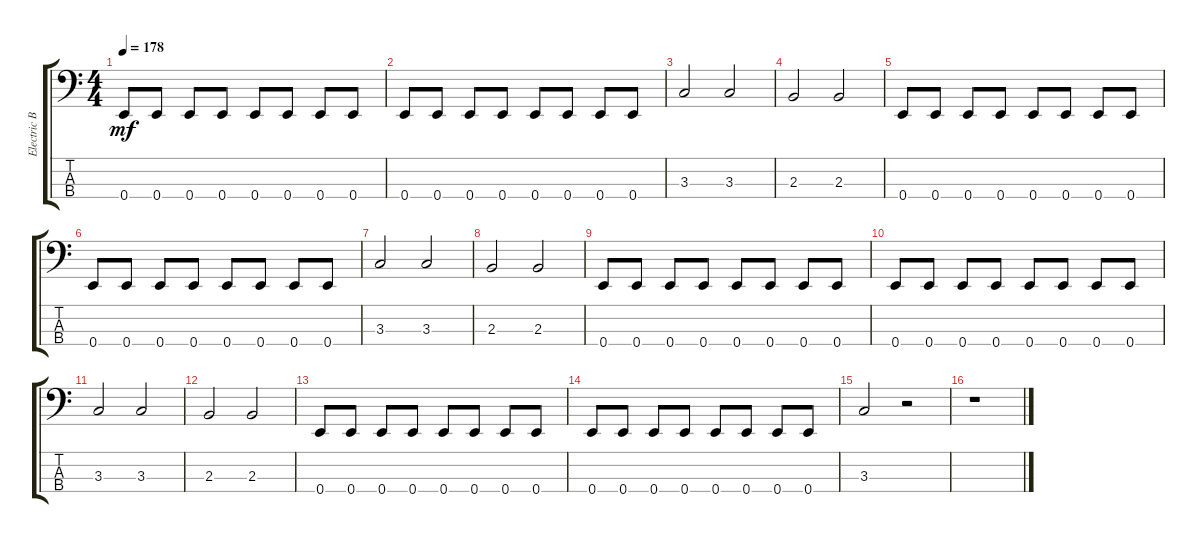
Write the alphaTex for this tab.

\track ("Electric Bass" "Electric B") {instrument electricbassfinger}
\staff {score tabs}
\tuning (G2 D2 A1 E1) {hide}
\ts (4 4)
\tempo 178
\clef f4
\ks c
0.4.8{dy mf} 0.4.8 0.4.8 0.4.8 0.4.8 0.4.8 0.4.8 0.4.8 |
0.4.8 0.4.8 0.4.8 0.4.8 0.4.8 0.4.8 0.4.8 0.4.8 |
3.3.2 3.3.2 |
2.3.2 2.3.2 |
0.4.8 0.4.8 0.4.8 0.4.8 0.4.8 0.4.8 0.4.8 0.4.8 |
0.4.8 0.4.8 0.4.8 0.4.8 0.4.8 0.4.8 0.4.8 0.4.8 |
3.3.2 3.3.2 |
2.3.2 2.3.2 |
0.4.8 0.4.8 0.4.8 0.4.8 0.4.8 0.4.8 0.4.8 0.4.8 |
0.4.8 0.4.8 0.4.8 0.4.8 0.4.8 0.4.8 0.4.8 0.4.8 |
3.3.2 3.3.2 |
2.3.2 2.3.2 |
0.4.8 0.4.8 0.4.8 0.4.8 0.4.8 0.4.8 0.4.8 0.4.8 |
0.4.8 0.4.8 0.4.8 0.4.8 0.4.8 0.4.8 0.4.8 0.4.8 |
3.3.2 r.2 |
r.1
